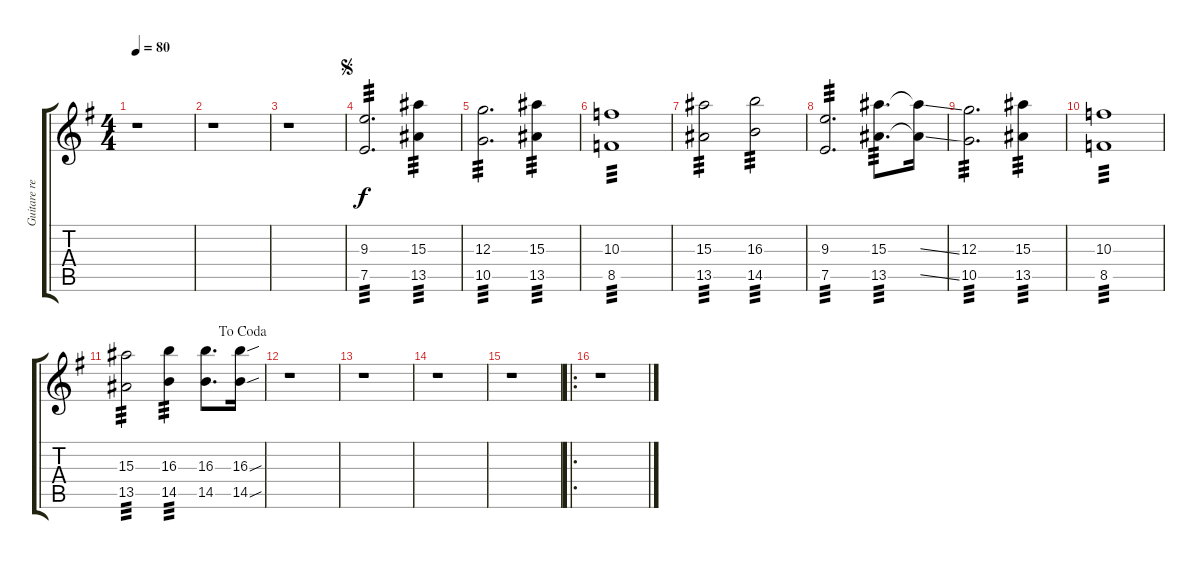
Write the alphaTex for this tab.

\track ("Guitare refrains" "Guitare re") {instrument overdrivenguitar}
\staff {score tabs}
\tuning (E4 B3 G3 D3 A2 E2) {hide}
\ts (4 4)
\tempo 80
\clef g2
\ks g
r.1{dy f} |
r.1 |
r.1 |
\jump segno
(9.3 7.5).2{d tp 3} (15.3 13.5).4{tp 3} |
(12.3 10.5).2{d tp 3} (15.3 13.5).4{tp 3} |
(10.3 8.5).1{tp 3} |
(15.3 13.5).2{tp 3} (16.3 14.5).2{tp 3} |
(9.3 7.5).2{d tp 3} (15.3 13.5).8{d tp 3} (15.3{ss t} 13.5{ss t}).16 |
(12.3 10.5).2{d tp 3} (15.3 13.5).4{tp 3} |
(10.3 8.5).1{tp 3} |
\jump dacoda
(15.3 13.5).2{tp 3} (16.3 14.5).4{tp 3} (16.3 14.5).8{d} (16.3{sou} 14.5{sou}).16 |
r.1 |
r.1 |
r.1 |
r.1 |
\ro
r.1
